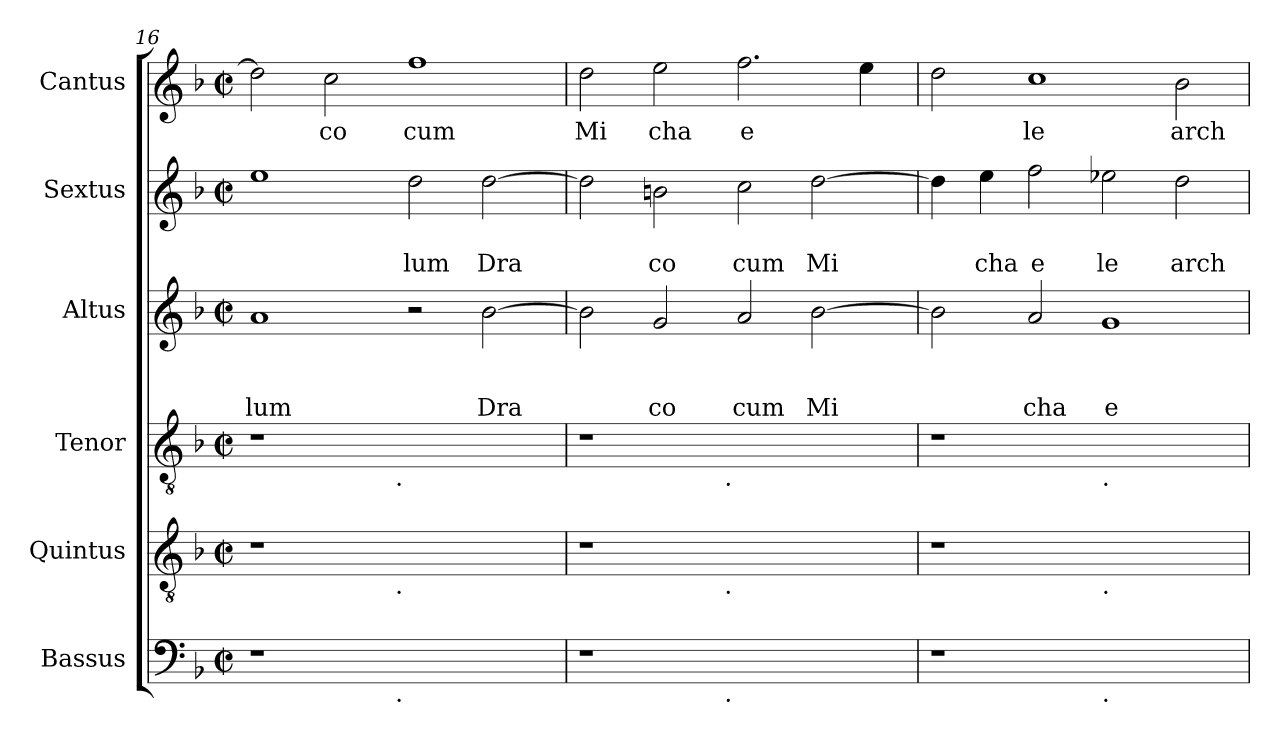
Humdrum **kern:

**kern	**kern	**kern	**kern	**text	**text	**text	**kern	**text	**text	**kern	**text
*part6	*part5	*part4	*part3	*part3	*part3	*part3	*part2	*part2	*part2	*part1	*part1
*staff6	*staff5	*staff4	*staff3	*staff3	*staff3	*staff3	*staff2	*staff2	*staff2	*staff1	*staff1
*I"Bassus	*I"Quintus	*I"Tenor	*I"Altus	*	*	*	*I"Sextus	*	*	*I"Cantus	*
!!LO:PB:g=z
*clefF4	*clefGv2	*clefGv2	*clefG2	*	*	*	*clefG2	*	*	*clefG2	*
*k[b-]	*k[b-]	*k[b-]	*k[b-]	*	*	*	*k[b-]	*	*	*k[b-]	*
*F:	*F:	*F:	*F:	*	*	*	*F:	*	*	*F:	*
*M2/2	*M2/2	*M2/2	*M2/2	*	*	*	*M2/2	*	*	*M2/2	*
*met(c|)	*met(c|)	*met(c|)	*met(c|)	*	*	*	*met(c|)	*	*	*met(c|)	*
=16	=16	=16	=16	=16	=16	=16	=16	=16	=16	=16	=16
!	!	!	!	!	!	!LO:LY:b	!	!	!	!	!
*^	*^	*^	*	*	*	*	*	*	*	*	*
1r	2ryy	1r	2ryy	1r	2ryy	1a	.	.	lum	1ee	.	.	2dd\]	.
!	!	!	!	!	!	!	!	!	!	!	!	!	!	!LO:LY:b
.	4...ryy	.	4...ryy	.	4...ryy	.	.	.	.	.	.	.	2cc\	co
!	!	!	!	!	!LO:TX:b:t=.	!	!	!	!	!	!	!	!	!
!	!	!	!LO:TX:b:t=.	!	!	!	!	!	!	!	!	!	!	!
!	!LO:TX:b:t=.	!	!	!	!	!	!	!	!	!	!	!	!	!
.	1ryy	.	1ryy	.	1ryy	.	.	.	.	.	.	.	.	.
!	!	!	!	!	!	!	!	!	!	!	!	!LO:LY:b	!	!LO:LY:b
1ryy	.	1ryy	.	1ryy	.	2r	.	.	.	2dd\	.	lum	1ff	cum
!	!	!	!	!	!	!	!	!	!LO:LY:b	!	!	!LO:LY:b	!	!
.	.	.	.	.	.	[>2b-\	.	.	Dra	[>2dd\	.	Dra	.	.
.	32ryy	.	32ryy	.	32ryy	.	.	.	.	.	.	.	.	.
=17	=17	=17	=17	=17	=17	=17	=17	=17	=17	=17	=17	=17	=17	=17
!	!	!	!	!	!	!	!	!	!	!	!	!	!	!LO:LY:b
1r	2ryy	1r	2ryy	1r	2ryy	2b-\]	.	.	.	2dd\]	.	.	2dd\	Mi
!	!	!	!	!	!	!	!	!	!LO:LY:b	!	!	!LO:LY:b	!	!LO:LY:b
.	4...ryy	.	4...ryy	.	4...ryy	2g/	.	.	co	2bn\	.	co	2ee\	cha
!	!	!	!	!	!LO:TX:b:t=.	!	!	!	!	!	!	!	!	!
!	!	!	!LO:TX:b:t=.	!	!	!	!	!	!	!	!	!	!	!
!	!LO:TX:b:t=.	!	!	!	!	!	!	!	!	!	!	!	!	!
.	1ryy	.	1ryy	.	1ryy	.	.	.	.	.	.	.	.	.
!	!	!	!	!	!	!	!	!	!LO:LY:b	!	!	!LO:LY:b	!	!LO:LY:b
1ryy	.	1ryy	.	1ryy	.	2a/	.	.	cum	2cc\	.	cum	2.ff\	e
!	!	!	!	!	!	!	!	!	!LO:LY:b	!	!	!LO:LY:b	!	!
.	.	.	.	.	.	[>2b-\	.	.	Mi	[>2dd\	.	Mi	.	.
.	.	.	.	.	.	.	.	.	.	.	.	.	4ee\	.
.	32ryy	.	32ryy	.	32ryy	.	.	.	.	.	.	.	.	.
*v	*v	*	*	*v	*v	*	*	*	*	*	*	*	*	*
*	*v	*v	*	*	*	*	*	*	*	*	*	*
=18	=18	=18	=18	=18	=18	=18	=18	=18	=18	=18	=18
1r	1r	1r	2b-\]	.	.	.	4dd\]	.	.	2dd\	.
!	!	!	!	!	!	!	!	!	!LO:LY:b	!	!
.	.	.	.	.	.	.	4ee\	.	cha	.	.
!	!	!	!	!	!	!LO:LY:b	!	!	!LO:LY:b	!	!LO:LY:b
.	.	.	2a/	.	.	cha	2ff\	.	e	1cc	le
!	!	!LO:TX:b:t=.	!	!	!	!	!	!	!	!	!
!	!LO:TX:b:t=.	!	!	!	!	!	!	!	!	!	!
!LO:TX:b:t=.	!	!	!	!	!	!	!	!	!	!	!
!	!	!	!	!	!	!LO:LY:b	!	!	!LO:LY:b	!	!
1ryy	1ryy	1ryy	1g	.	.	e	2ee-X\	.	le	.	.
!	!	!	!	!	!	!	!	!	!LO:LY:b	!	!LO:LY:b
.	.	.	.	.	.	.	2dd\	.	arch	2b-\	arch
=	=	=	=	=	=	=	=	=	=	=	=
*-	*-	*-	*-	*-	*-	*-	*-	*-	*-	*-	*-
